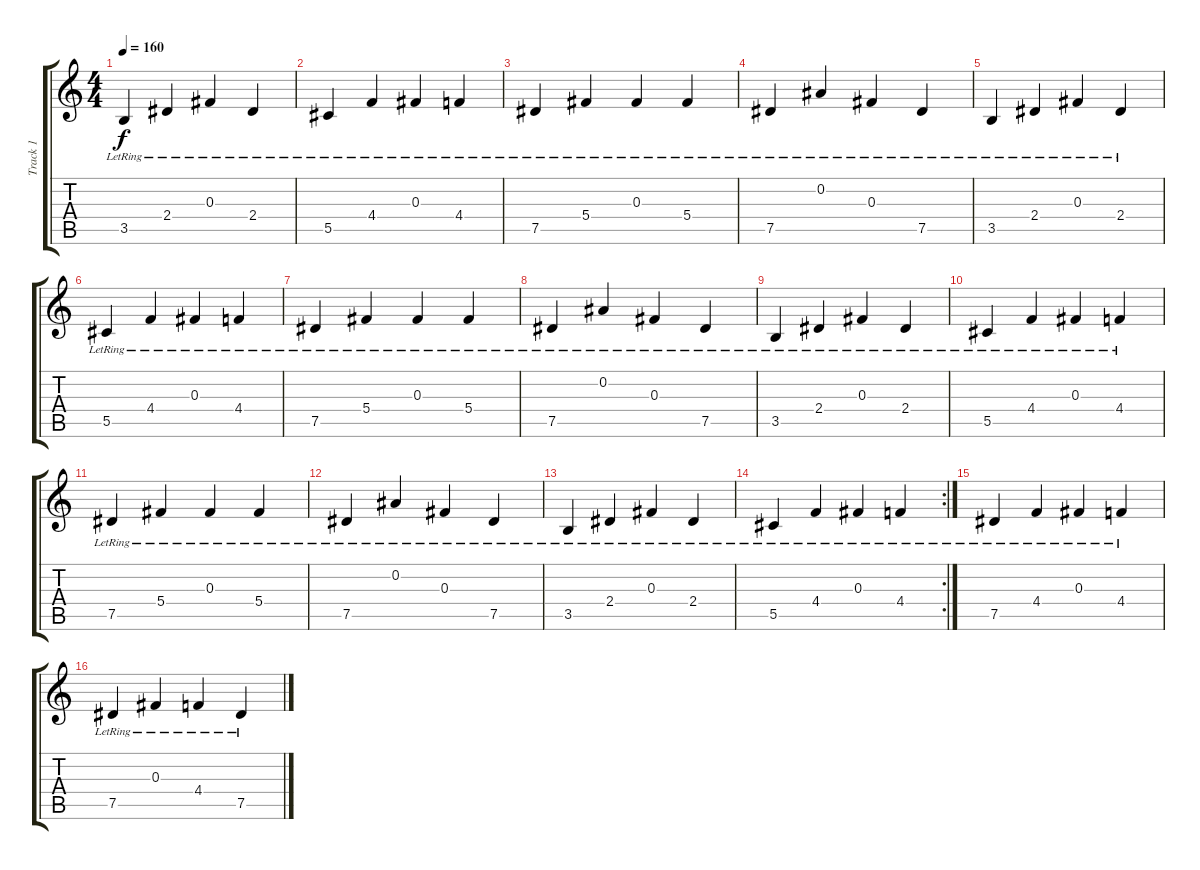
\track ("Track 1" "Track 1") {instrument acousticguitarsteel}
\staff {score tabs}
\tuning (Eb4 Bb3 Gb3 Db3 Ab2 Eb2) {hide}
\ts (4 4)
\tempo 160
\clef g2
\ks c
3.5{lr}.4{dy f} 2.4{lr}.4 0.3{lr}.4 2.4{lr}.4 |
5.5{lr}.4 4.4{lr}.4 0.3{lr}.4 4.4{lr}.4 |
7.5{lr}.4 5.4{lr}.4 0.3{lr}.4 5.4{lr}.4 |
7.5{lr}.4 0.2{lr}.4 0.3{lr}.4 7.5{lr}.4 |
3.5{lr}.4 2.4{lr}.4 0.3{lr}.4 2.4{lr}.4 |
5.5{lr}.4 4.4{lr}.4 0.3{lr}.4 4.4{lr}.4 |
7.5{lr}.4 5.4{lr}.4 0.3{lr}.4 5.4{lr}.4 |
7.5{lr}.4 0.2{lr}.4 0.3{lr}.4 7.5{lr}.4 |
3.5{lr}.4 2.4{lr}.4 0.3{lr}.4 2.4{lr}.4 |
5.5{lr}.4 4.4{lr}.4 0.3{lr}.4 4.4{lr}.4 |
7.5{lr}.4 5.4{lr}.4 0.3{lr}.4 5.4{lr}.4 |
7.5{lr}.4 0.2{lr}.4 0.3{lr}.4 7.5{lr}.4 |
3.5{lr}.4 2.4{lr}.4 0.3{lr}.4 2.4{lr}.4 |
\rc 2
5.5{lr}.4 4.4{lr}.4 0.3{lr}.4 4.4{lr}.4 |
7.5{lr}.4 4.4{lr}.4 0.3{lr}.4 4.4{lr}.4 |
7.5{lr}.4 0.3{lr}.4 4.4{lr}.4 7.5{lr}.4
